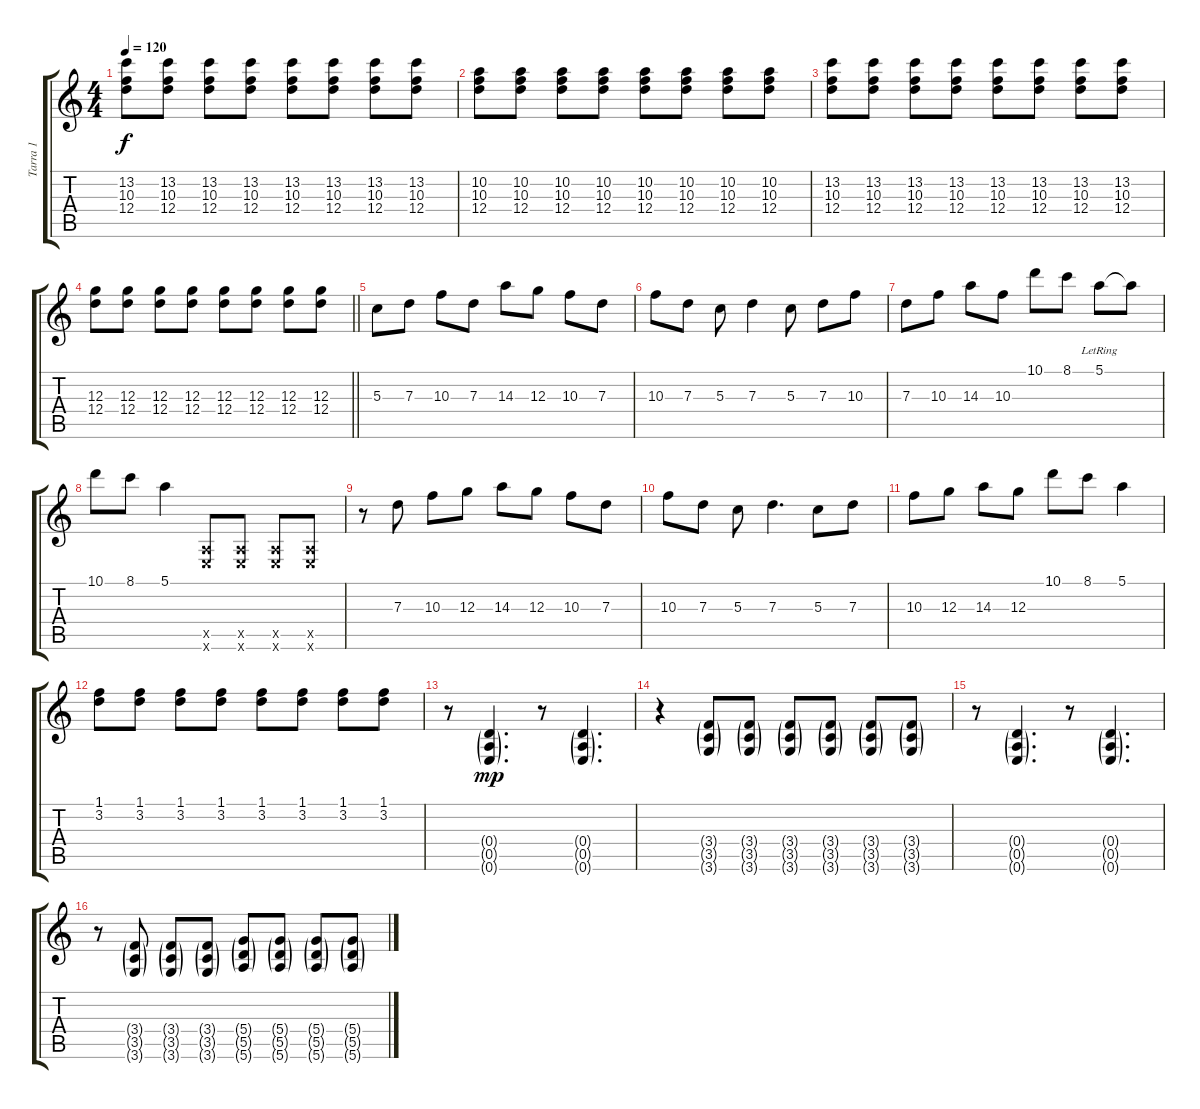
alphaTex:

\track ("Tarra 1" "Tarra 1") {instrument distortionguitar}
\staff {score tabs}
\tuning (E4 B3 G3 D3 A2 E2) {hide}
\ts (4 4)
\tempo 120
\clef g2
\ks c
(13.2 10.3 12.4).8{dy f} (13.2 10.3 12.4).8 (13.2 10.3 12.4).8 (13.2 10.3 12.4).8 (13.2 10.3 12.4).8 (13.2 10.3 12.4).8 (13.2 10.3 12.4).8 (13.2 10.3 12.4).8 |
(10.2 10.3 12.4).8 (10.2 10.3 12.4).8 (10.2 10.3 12.4).8 (10.2 10.3 12.4).8 (10.2 10.3 12.4).8 (10.2 10.3 12.4).8 (10.2 10.3 12.4).8 (10.2 10.3 12.4).8 |
(13.2 10.3 12.4).8 (13.2 10.3 12.4).8 (13.2 10.3 12.4).8 (13.2 10.3 12.4).8 (13.2 10.3 12.4).8 (13.2 10.3 12.4).8 (13.2 10.3 12.4).8 (13.2 10.3 12.4).8 |
\barLineRight lightlight
(12.3 12.4).8 (12.3 12.4).8 (12.3 12.4).8 (12.3 12.4).8 (12.3 12.4).8 (12.3 12.4).8 (12.3 12.4).8 (12.3 12.4).8 |
5.3.8 7.3.8 10.3.8 7.3.8 14.3.8 12.3.8 10.3.8 7.3.8 |
10.3.8 7.3.8 5.3.8 7.3.4 5.3.8 7.3.8 10.3.8 |
7.3.8 10.3.8 14.3.8 10.3.8 10.1.8 8.1.8 5.1{lr}.8 5.1{t}.8 |
10.1.8 8.1.8 5.1.4 (0.5{x} 0.6{x}).8 (0.5{x} 0.6{x}).8 (0.5{x} 0.6{x}).8 (0.5{x} 0.6{x}).8 |
r.8 7.3.8 10.3.8 12.3.8 14.3.8 12.3.8 10.3.8 7.3.8 |
10.3.8 7.3.8 5.3.8 7.3.4{d} 5.3.8 7.3.8 |
10.3.8 12.3.8 14.3.8 12.3.8 10.1.8 8.1.8 5.1.4 |
(1.1 3.2).8 (1.1 3.2).8 (1.1 3.2).8 (1.1 3.2).8 (1.1 3.2).8 (1.1 3.2).8 (1.1 3.2).8 (1.1 3.2).8 |
r.8 (0.4{g} 0.5{g} 0.6{g}).4{d dy mp} r.8 (0.4{g} 0.5{g} 0.6{g}).4{d} |
r.4 (3.4{g} 3.5{g} 3.6{g}).8 (3.4{g} 3.5{g} 3.6{g}).8 (3.4{g} 3.5{g} 3.6{g}).8 (3.4{g} 3.5{g} 3.6{g}).8 (3.4{g} 3.5{g} 3.6{g}).8 (3.4{g} 3.5{g} 3.6{g}).8 |
r.8 (0.4{g} 0.5{g} 0.6{g}).4{d} r.8 (0.4{g} 0.5{g} 0.6{g}).4{d} |
r.8 (3.4{g} 3.5{g} 3.6{g}).8 (3.4{g} 3.5{g} 3.6{g}).8 (3.4{g} 3.5{g} 3.6{g}).8 (5.4{g} 5.5{g} 5.6{g}).8 (5.4{g} 5.5{g} 5.6{g}).8 (5.4{g} 5.5{g} 5.6{g}).8 (5.4{g} 5.5{g} 5.6{g}).8
